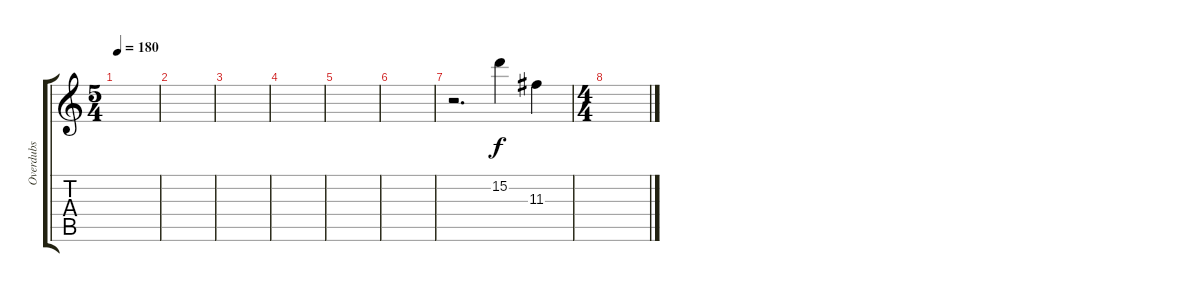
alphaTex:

\track ("Overdubs" "Overdubs") {instrument overdrivenguitar}
\staff {score tabs}
\tuning (E4 B3 G3 D3 A2 D2) {hide}
\ts (5 4)
\tempo 180
\clef g2
\ks c
|
|
|
|
|
|
r.2{d} 15.2.4 11.3.4 |
\ts (4 4)
